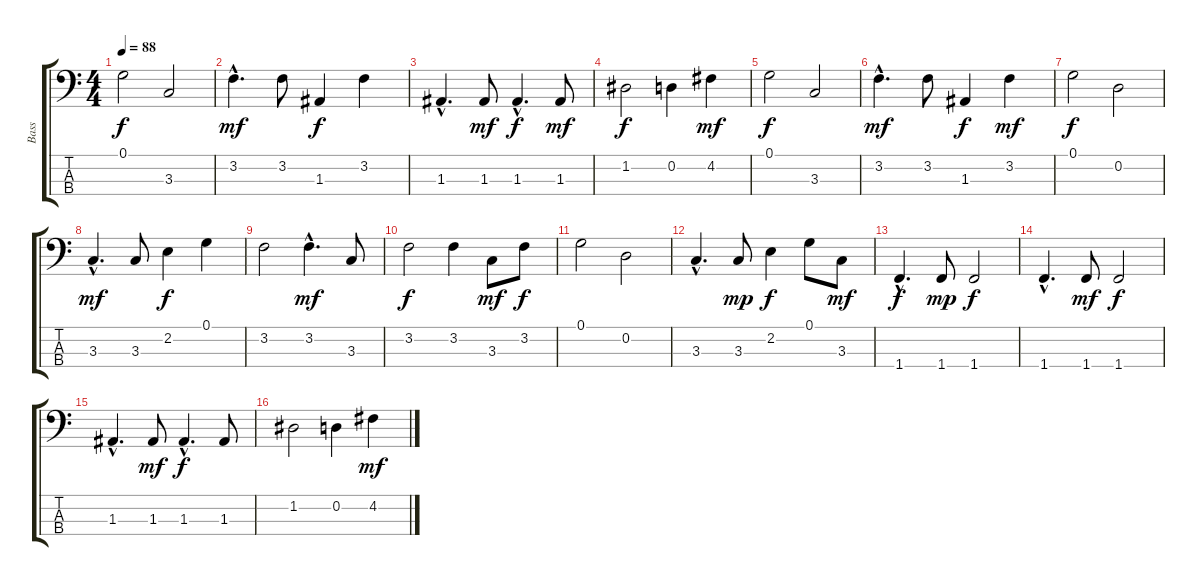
\track ("Bass" "Bass") {instrument acousticbass}
\staff {score tabs}
\tuning (G2 D2 A1 E1) {hide}
\ts (4 4)
\tempo 88
\clef f4
\ks c
0.1.2{dy f} 3.3.2 |
3.2{hac}.4{d dy mf} 3.2.8 1.3.4{dy f} 3.2.4 |
1.3{hac}.4{d} 1.3.8{dy mf} 1.3{hac}.4{d dy f} 1.3.8{dy mf} |
1.2.2{dy f} 0.2.4 4.2.4{dy mf} |
0.1.2{dy f} 3.3.2 |
3.2{hac}.4{d dy mf} 3.2.8 1.3.4{dy f} 3.2.4{dy mf} |
0.1.2{dy f} 0.2.2 |
3.3{hac}.4{d dy mf} 3.3.8 2.2.4{dy f} 0.1.4 |
3.2.2 3.2{hac}.4{d dy mf} 3.3.8 |
3.2.2{dy f} 3.2.4 3.3.8{dy mf} 3.2.8{dy f} |
0.1.2 0.2.2 |
3.3{hac}.4{d} 3.3.8{dy mp} 2.2.4{dy f} 0.1.8 3.3.8{dy mf} |
1.4{hac}.4{d dy f} 1.4.8{dy mp} 1.4.2{dy f} |
1.4{hac}.4{d} 1.4.8{dy mf} 1.4.2{dy f} |
1.3{hac}.4{d} 1.3.8{dy mf} 1.3{hac}.4{d dy f} 1.3.8 |
1.2.2 0.2.4 4.2.4{dy mf}
